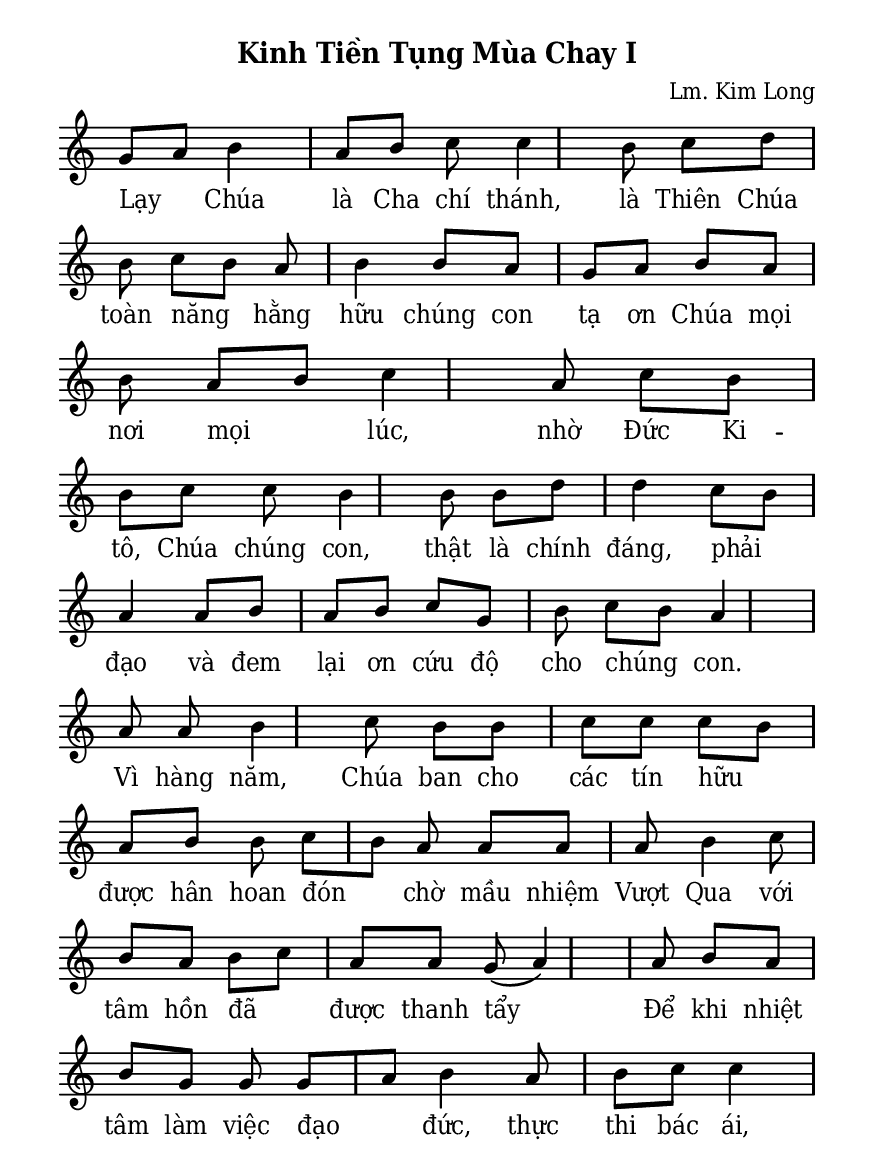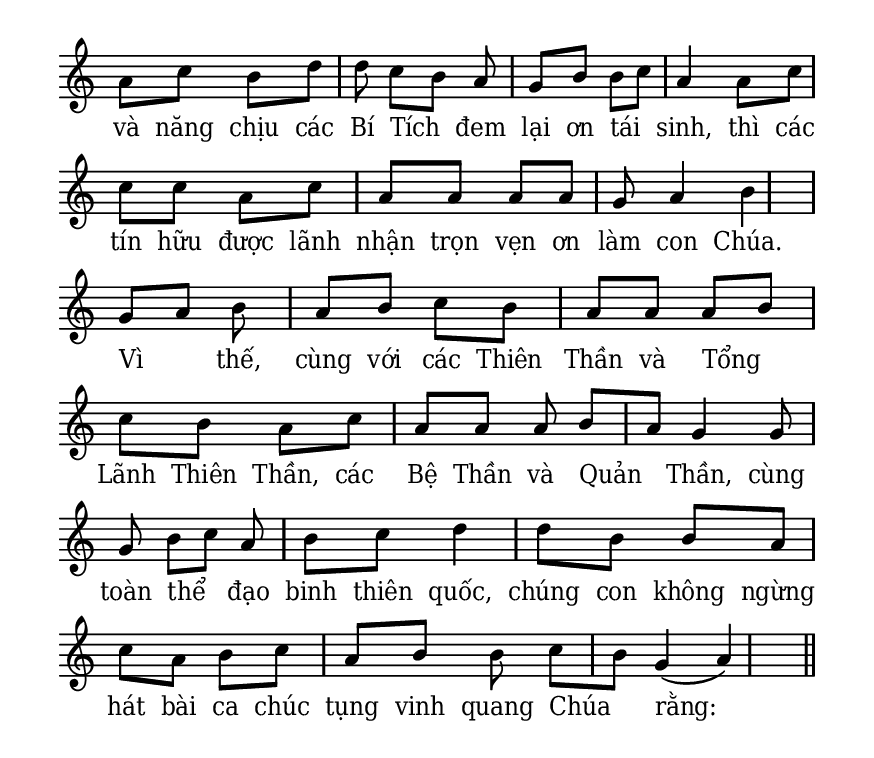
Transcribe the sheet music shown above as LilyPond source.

% Cài đặt chung\
\version "2.22.1"
\include "english.ly"
\include "gregorian.ly"

\header {
  subtitle = \markup { \huge \bold "Kinh Tiền Tụng Mùa Chay I" }
  composer = "Lm. Kim Long"
  %arranger = " "
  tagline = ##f
}

% Nhạc phiên khúc
nhacPhienKhucSop = \relative c'' {
  g8 \hide ([a]) b4 a8 b c c4 b8 c d b c \hide ([b]) a b4
  b8 a g a b a b a \hide ([b]) c4 a8 c b b c
  c b4 b8 b d d4 c8 \hide ([b]) a4 a8 b a b c g
  b c \hide ([b]) a4 \bar "|" a8 a b4 c8 b b c c c \hide ([b]) a b
  b c \hide ([b]) a a a a b4 c8 b a b \hide ([c]) a a g (a4) \bar "|"
  
  a8 b a b g g g \hide ([a]) b4 a8 b c c4 a8 c b
  d d c \hide ([b]) a g b b \hide ([c]) a4 a8 c c c a c a
  a a a g a4 b \bar "|" g8 \hide ([a]) b a b c b
  a a a \hide ([b]) c b a c a a a b \hide ([a]) g4
  g8 g b \hide ([c]) a b c d4 d8 b b a c a
  b c a b b c \hide ([b]) g4 (a) \bar "||"
}

% Lời phiên khúc
loiPhienKhucSop = \lyrics {
  Lạy Chúa là Cha chí thánh, là Thiên Chúa toàn năng hằng hữu
  chúng con tạ ơn Chúa mọi nơi mọi lúc, nhờ Đức Ki -- tô,
  Chúa chúng con, thật là chính đáng, phải đạo
  và đem lại ơn cứu độ cho chúng con.
  Vì hàng năm, Chúa ban cho các tín hữu được hân hoan
  đón chờ mầu nhiệm Vượt Qua với tâm hồn đã được thanh tẩy
  Để khi nhiệt tâm làm việc đạo đức, thực thi bác ái,
  và năng chịu các Bí Tích đem lại ơn tái sinh,
  thì các tín hữu được lãnh nhận trọn vẹn ơn làm con Chúa.
  Vì thế, cùng với các Thiên Thần và Tổng Lãnh Thiên Thần,
  các Bệ Thần và Quản Thần,
  cùng toàn thể đạo binh thiên quốc,
  chúng con không ngừng hát bài ca chúc tụng vinh quang Chúa rằng:
}

% Dàn trang
\paper {
  #(set-paper-size "a5")
  top-margin = 10\mm
  bottom-margin = 10\mm
  left-margin = 10\mm
  right-margin = 10\mm
  #(define fonts
	 (make-pango-font-tree "Deja Vu Serif Condensed"
	 		       "Deja Vu Serif Condensed"
			       "Deja Vu Serif Condensed"
			       (/ 20 20)))
  print-page-number = ##f
  %page-count = 1
}

TongNhip = {
  \key c \major \time 2/4
  \set Timing.beamExceptions = #'()
  \set Timing.baseMoment = #(ly:make-moment 1/4)
}

\score {
  \new ChoirStaff <<
    \new Staff \with {
      \remove "Time_signature_engraver"
    }
    <<
      \new Voice = "beSop" {
        \clef treble \TongNhip \nhacPhienKhucSop
      }
      \new Lyrics \lyricsto beSop \loiPhienKhucSop
    >>
  >>
  \layout {
    \override Staff.TimeSignature.transparent = ##t
    \override Lyrics.LyricSpace.minimum-distance = #1.5
    \override LyricHyphen.minimum-distance = #2
    \override Score.BarNumber.break-visibility = ##(#f #f #f)
    \override Score.SpacingSpanner.uniform-stretching = ##t
    \override Score.SpacingSpanner.packed-spacing = ##f
    \set Score.defaultBarType = ""
    \set Score.barAlways = ##t
    ragged-last = ##f
  } 
}
